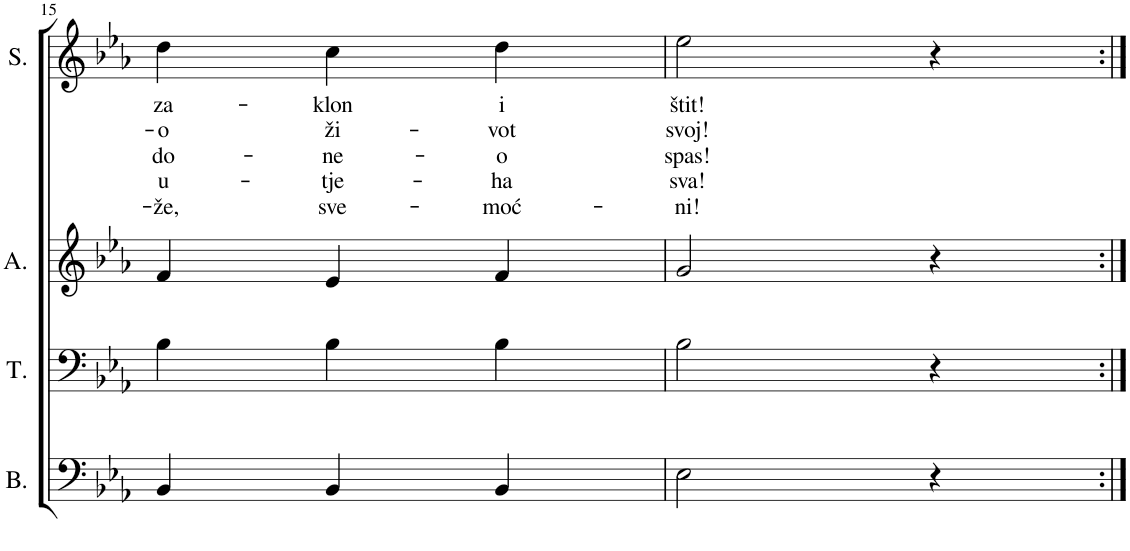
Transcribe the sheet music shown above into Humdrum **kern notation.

**kern	**kern	**kern	**kern	**text	**text	**text	**text	**text
*part4	*part3	*part2	*part1	*part1	*part1	*part1	*part1	*part1
*staff4	*staff3	*staff2	*staff1	*staff1	*staff1	*staff1	*staff1	*staff1
*I"Bass	*I"Tenor	*I"Alto	*I"Soprano	*	*	*	*	*
*I'B.	*I'T.	*I'A.	*I'S.	*	*	*	*	*
!!LO:PB:g=z
*clefF4	*clefF4	*clefG2	*clefG2	*	*	*	*	*
*k[b-e-a-]	*k[b-e-a-]	*k[b-e-a-]	*k[b-e-a-]	*	*	*	*	*
*M3/4	*M3/4	*M3/4	*M3/4	*	*	*	*	*
=15	=15	=15	=15	=15	=15	=15	=15	=15
!	!	!	!	!LO:LY:b	!LO:LY:b	!LO:LY:b	!LO:LY:b	!LO:LY:b
4BB-/	4B-\	4f/	4dd\	za-	-o	do-	u-	-že,
!	!	!	!	!LO:LY:b	!LO:LY:b	!LO:LY:b	!LO:LY:b	!LO:LY:b
4BB-/	4B-\	4e-/	4cc\	-klon	ži-	-ne-	-tje-	sve-
!	!	!	!	!LO:LY:b	!LO:LY:b	!LO:LY:b	!LO:LY:b	!LO:LY:b
4BB-/	4B-\	4f/	4dd\	i	-vot	-o	-ha	-moć-
=16	=16	=16	=16	=16	=16	=16	=16	=16
!	!	!	!	!LO:LY:b	!LO:LY:b	!LO:LY:b	!LO:LY:b	!LO:LY:b
2E-\	2B-\	2g/	2ee-\	štit!	svoj!	spas!	sva!	-ni!
4r	4r	4r	4r	.	.	.	.	.
=:|!	=:|!	=:|!	=:|!	=:|!	=:|!	=:|!	=:|!	=:|!
*-	*-	*-	*-	*-	*-	*-	*-	*-
